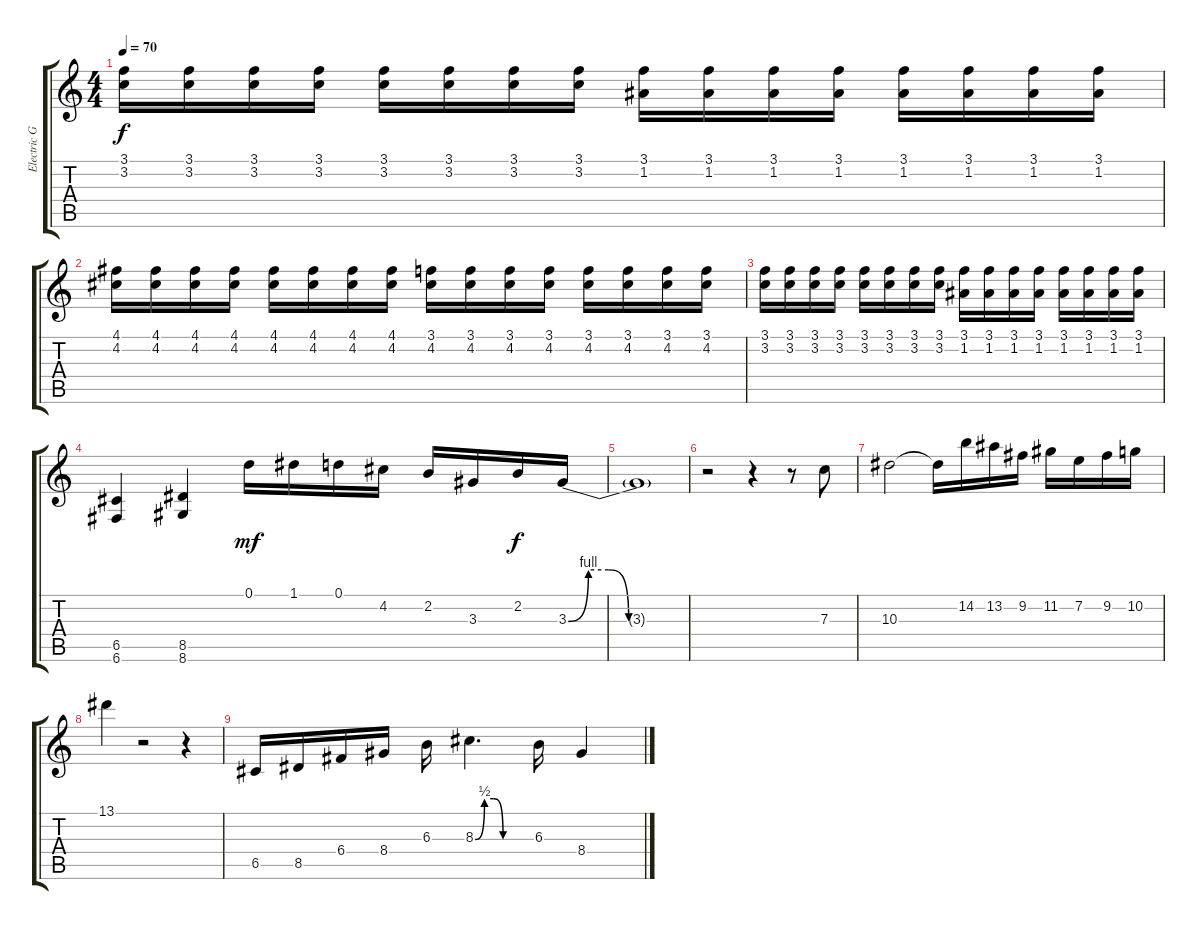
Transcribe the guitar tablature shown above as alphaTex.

\track ("Electric Guitar" "Electric G") {instrument overdrivenguitar}
\staff {score tabs}
\tuning (D4 A3 F3 C3 G2 C2) {hide}
\ts (4 4)
\tempo 70
\clef g2
\ks c
(3.1 3.2).16{dy f} (3.1 3.2).16 (3.1 3.2).16 (3.1 3.2).16 (3.1 3.2).16 (3.1 3.2).16 (3.1 3.2).16 (3.1 3.2).16 (3.1 1.2).16 (3.1 1.2).16 (3.1 1.2).16 (3.1 1.2).16 (3.1 1.2).16 (3.1 1.2).16 (3.1 1.2).16 (3.1 1.2).16 |
(4.1 4.2).16 (4.1 4.2).16 (4.1 4.2).16 (4.1 4.2).16 (4.1 4.2).16 (4.1 4.2).16 (4.1 4.2).16 (4.1 4.2).16 (3.1 4.2).16 (3.1 4.2).16 (3.1 4.2).16 (3.1 4.2).16 (3.1 4.2).16 (3.1 4.2).16 (3.1 4.2).16 (3.1 4.2).16 |
(3.1 3.2).16 (3.1 3.2).16 (3.1 3.2).16 (3.1 3.2).16 (3.1 3.2).16 (3.1 3.2).16 (3.1 3.2).16 (3.1 3.2).16 (3.1 1.2).16 (3.1 1.2).16 (3.1 1.2).16 (3.1 1.2).16 (3.1 1.2).16 (3.1 1.2).16 (3.1 1.2).16 (3.1 1.2).16 |
(6.5 6.6).4 (8.5 8.6).4 0.1.16{dy mf} 1.1.16 0.1.16 4.2.16 2.2.16 3.3.16 2.2.16{dy f} 3.3{be (custom 0 0 10 4 20 4 30 0 60 0)}.16 |
3.3{t}.1 |
r.2 r.4 r.8 7.3.8 |
10.3.2 10.3{t}.16 14.2.16 13.2.16 9.2.16 11.2.16 7.2.16 9.2.16 10.2.16 |
13.1.4 r.2 r.4 |
6.5.16 8.5.16 6.4.16 8.4.16 6.3.16 8.3{be (custom 0 0 10 2 20 2 30 0 60 0)}.4{d} 6.3.16 8.4.4
